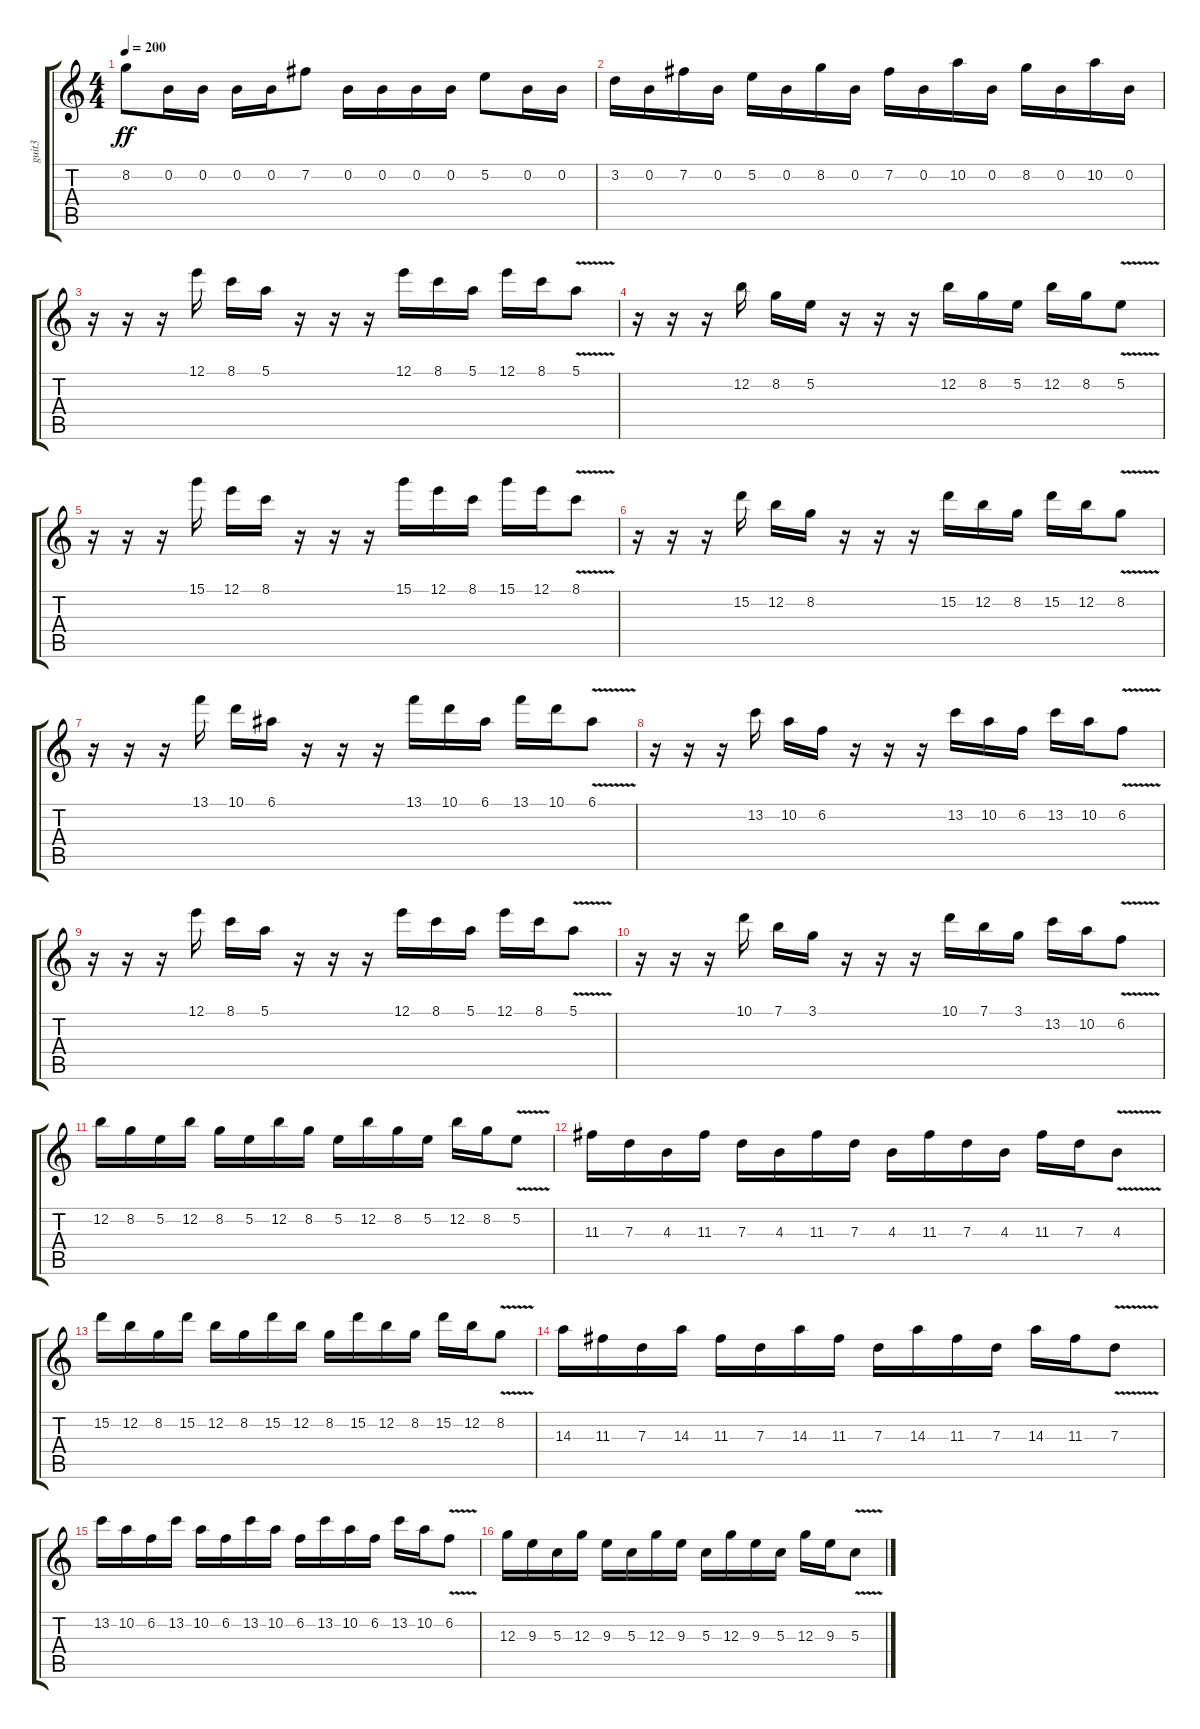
\track ("guit3" "guit3") {instrument distortionguitar}
\staff {score tabs}
\tuning (E4 B3 G3 D3 A2 E2) {hide}
\ts (4 4)
\tempo 200
\clef g2
\ks c
8.2.8{dy ff} 0.2.16 0.2.16 0.2.16 0.2.16 7.2.8 0.2.16 0.2.16 0.2.16 0.2.16 5.2.8 0.2.16 0.2.16 |
3.2.16 0.2.16 7.2.16 0.2.16 5.2.16 0.2.16 8.2.16 0.2.16 7.2.16 0.2.16 10.2.16 0.2.16 8.2.16 0.2.16 10.2.16 0.2.16 |
r.16 r.16 r.16 12.1.16 8.1.16 5.1.16 r.16 r.16 r.16 12.1.16 8.1.16 5.1.16 12.1.16 8.1.16 5.1{v}.8 |
r.16 r.16 r.16 12.2.16 8.2.16 5.2.16 r.16 r.16 r.16 12.2.16 8.2.16 5.2.16 12.2.16 8.2.16 5.2{v}.8 |
r.16 r.16 r.16 15.1.16 12.1.16 8.1.16 r.16 r.16 r.16 15.1.16 12.1.16 8.1.16 15.1.16 12.1.16 8.1{v}.8 |
r.16 r.16 r.16 15.2.16 12.2.16 8.2.16 r.16 r.16 r.16 15.2.16 12.2.16 8.2.16 15.2.16 12.2.16 8.2{v}.8 |
r.16 r.16 r.16 13.1.16 10.1.16 6.1.16 r.16 r.16 r.16 13.1.16 10.1.16 6.1.16 13.1.16 10.1.16 6.1{v}.8 |
r.16 r.16 r.16 13.2.16 10.2.16 6.2.16 r.16 r.16 r.16 13.2.16 10.2.16 6.2.16 13.2.16 10.2.16 6.2{v}.8 |
r.16 r.16 r.16 12.1.16 8.1.16 5.1.16 r.16 r.16 r.16 12.1.16 8.1.16 5.1.16 12.1.16 8.1.16 5.1{v}.8 |
r.16 r.16 r.16 10.1.16 7.1.16 3.1.16 r.16 r.16 r.16 10.1.16 7.1.16 3.1.16 13.2.16 10.2.16 6.2{v}.8 |
12.2.16 8.2.16 5.2.16 12.2.16 8.2.16 5.2.16 12.2.16 8.2.16 5.2.16 12.2.16 8.2.16 5.2.16 12.2.16 8.2.16 5.2{v}.8 |
11.3.16 7.3.16 4.3.16 11.3.16 7.3.16 4.3.16 11.3.16 7.3.16 4.3.16 11.3.16 7.3.16 4.3.16 11.3.16 7.3.16 4.3{v}.8 |
15.2.16 12.2.16 8.2.16 15.2.16 12.2.16 8.2.16 15.2.16 12.2.16 8.2.16 15.2.16 12.2.16 8.2.16 15.2.16 12.2.16 8.2{v}.8 |
14.3.16 11.3.16 7.3.16 14.3.16 11.3.16 7.3.16 14.3.16 11.3.16 7.3.16 14.3.16 11.3.16 7.3.16 14.3.16 11.3.16 7.3{v}.8 |
13.2.16 10.2.16 6.2.16 13.2.16 10.2.16 6.2.16 13.2.16 10.2.16 6.2.16 13.2.16 10.2.16 6.2.16 13.2.16 10.2.16 6.2{v}.8 |
12.3.16 9.3.16 5.3.16 12.3.16 9.3.16 5.3.16 12.3.16 9.3.16 5.3.16 12.3.16 9.3.16 5.3.16 12.3.16 9.3.16 5.3{v}.8
